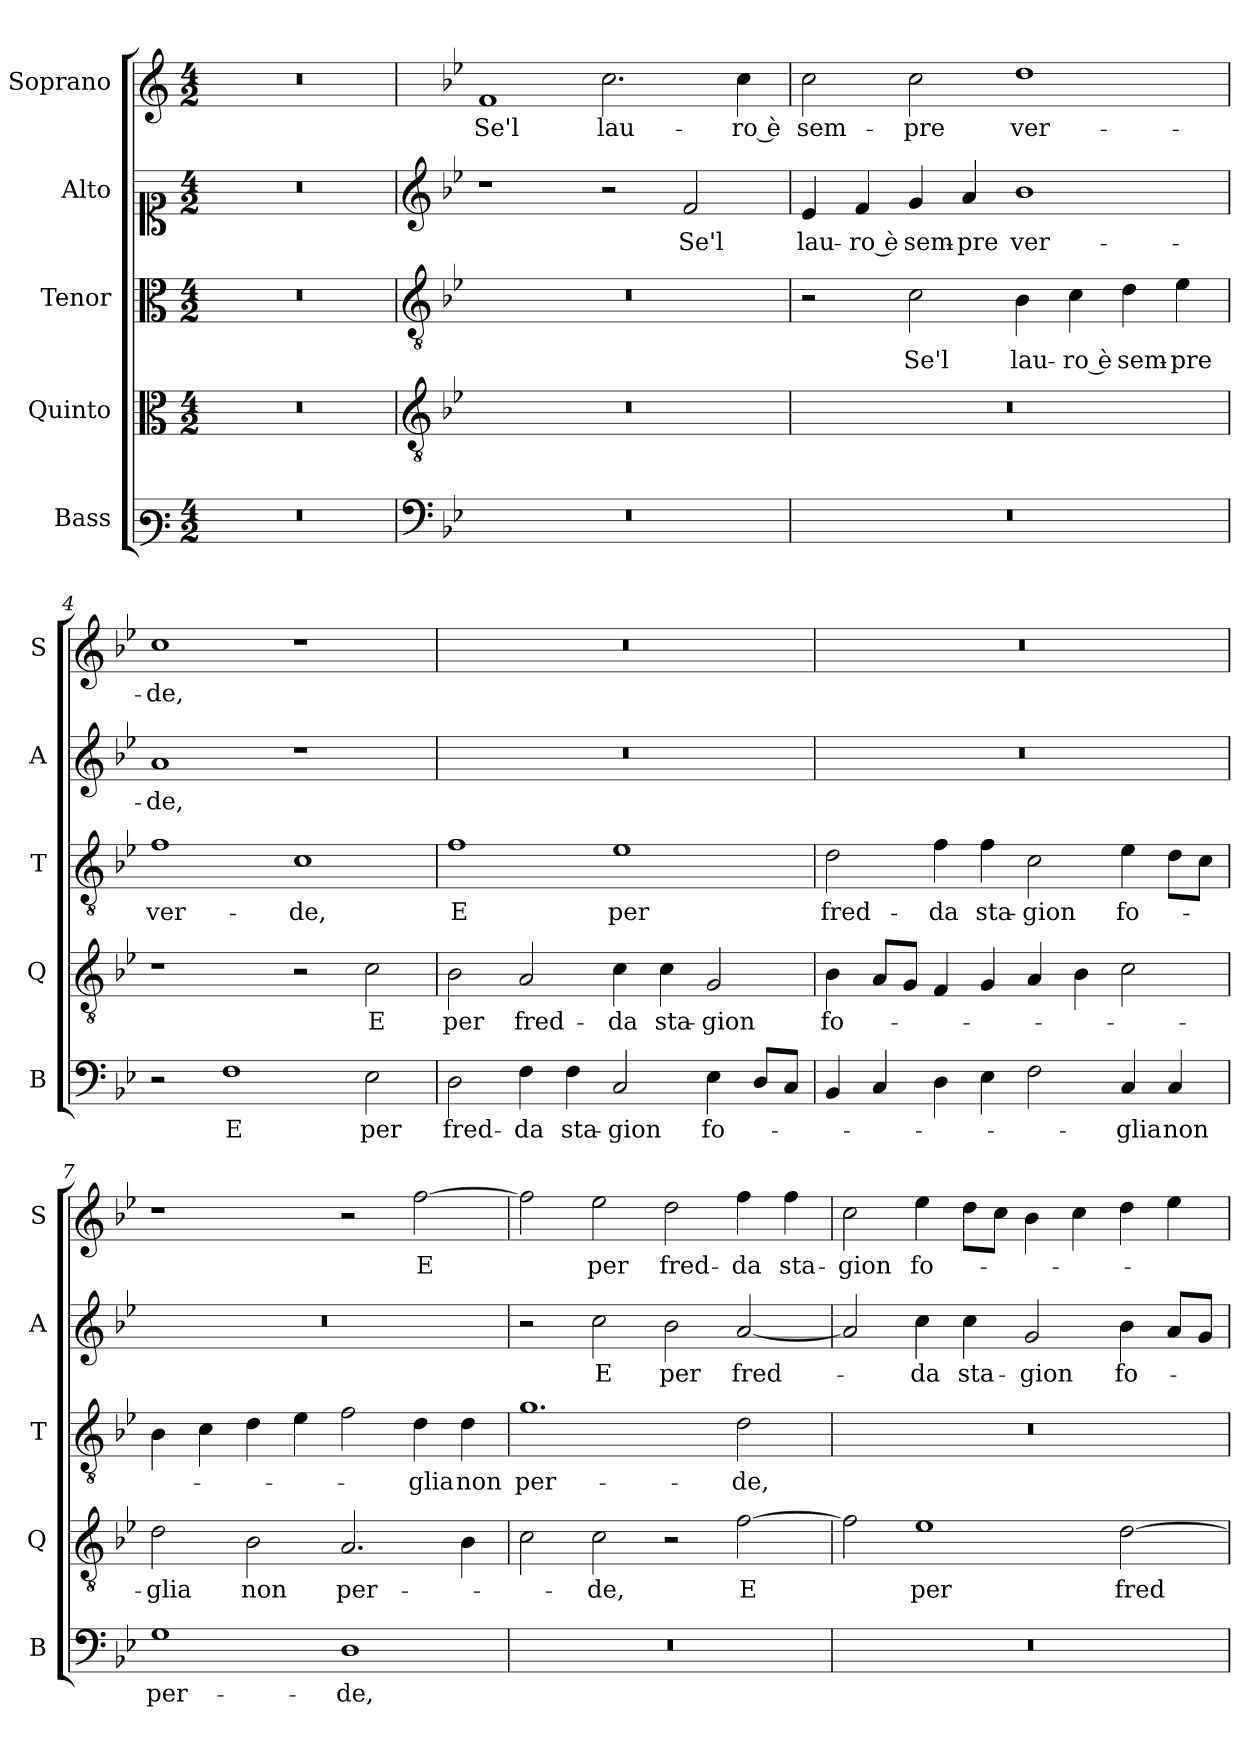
**kern	**text	**kern	**text	**kern	**text	**kern	**text	**kern	**text
*part5	*part5	*part4	*part4	*part3	*part3	*part2	*part2	*part1	*part1
*staff5	*staff5	*staff4	*staff4	*staff3	*staff3	*staff2	*staff2	*staff1	*staff1
*I"Bass	*	*I"Quinto	*	*I"Tenor	*	*I"Alto	*	*I"Soprano	*
*I'B	*	*I'Q	*	*I'T	*	*I'A	*	*I'S	*
*clefF3	*	*clefC3	*	*clefC3	*	*clefC1	*	*clefG2	*
*k[]	*	*k[]	*	*k[]	*	*k[]	*	*k[]	*
*C:	*	*C:	*	*C:	*	*C:	*	*C:	*
*M4/2	*	*M4/2	*	*M4/2	*	*M4/2	*	*M4/2	*
=1	=1	=1	=1	=1	=1	=1	=1	=1	=1
0r	.	0r	.	0r	.	0r	.	0r	.
=2	=2	=2	=2	=2	=2	=2	=2	=2	=2
*clefF4	*	*clefGv2	*	*clefGv2	*	*clefG2	*	*	*
*k[b-e-]	*	*k[b-e-]	*	*k[b-e-]	*	*k[b-e-]	*	*k[b-e-]	*
*B-:	*	*B-:	*	*B-:	*	*B-:	*	*B-:	*
!	!	!	!	!	!	!	!	!	!LO:LY:b
0r	.	0r	.	0r	.	1r	.	1f	Se'l
!	!	!	!	!	!	!	!	!	!LO:LY:b
.	.	.	.	.	.	2r	.	2.cc\	lau-
!	!	!	!	!	!	!	!LO:LY:b	!	!
.	.	.	.	.	.	2f/	Se'l	.	.
!	!	!	!	!	!	!	!	!	!LO:LY:b
.	.	.	.	.	.	.	.	4cc\	-ro è
=3	=3	=3	=3	=3	=3	=3	=3	=3	=3
!	!	!	!	!	!	!	!LO:LY:b	!	!LO:LY:b
0r	.	0r	.	2r	.	4e-/	lau-	2cc\	sem-
!	!	!	!	!	!	!	!LO:LY:b	!	!
.	.	.	.	.	.	4f/	-ro è	.	.
!	!	!	!	!	!LO:LY:b	!	!LO:LY:b	!	!LO:LY:b
.	.	.	.	2c\	Se'l	4g/	sem-	2cc\	-pre
!	!	!	!	!	!	!	!LO:LY:b	!	!
.	.	.	.	.	.	4a/	-pre	.	.
!	!	!	!	!	!LO:LY:b	!	!LO:LY:b	!	!LO:LY:b
.	.	.	.	4B-\	lau-	1b-	ver-	1dd	ver-
!	!	!	!	!	!LO:LY:b	!	!	!	!
.	.	.	.	4c\	-ro è	.	.	.	.
!	!	!	!	!	!LO:LY:b	!	!	!	!
.	.	.	.	4d\	sem-	.	.	.	.
!	!	!	!	!	!LO:LY:b	!	!	!	!
.	.	.	.	4e-\	-pre	.	.	.	.
=4	=4	=4	=4	=4	=4	=4	=4	=4	=4
!	!	!	!	!	!LO:LY:b	!	!LO:LY:b	!	!LO:LY:b
2r	.	1r	.	1f	ver-	1a	-de,	1cc	-de,
!	!LO:LY:b	!	!	!	!	!	!	!	!
1F	E	.	.	.	.	.	.	.	.
!	!	!	!	!	!LO:LY:b	!	!	!	!
.	.	2r	.	1c	-de,	1r	.	1r	.
!	!LO:LY:b	!	!LO:LY:b	!	!	!	!	!	!
2E-\	per	2c\	E	.	.	.	.	.	.
!!LO:LB:g=z
=5	=5	=5	=5	=5	=5	=5	=5	=5	=5
!	!LO:LY:b	!	!LO:LY:b	!	!LO:LY:b	!	!	!	!
2D\	fred-	2B-\	per	1f	E	0r	.	0r	.
!	!LO:LY:b	!	!LO:LY:b	!	!	!	!	!	!
4F\	-da	2A/	fred-	.	.	.	.	.	.
!	!LO:LY:b	!	!	!	!	!	!	!	!
4F\	sta-	.	.	.	.	.	.	.	.
!	!LO:LY:b	!	!LO:LY:b	!	!LO:LY:b	!	!	!	!
2C/	-gion	4c\	-da	1e-	per	.	.	.	.
!	!	!	!LO:LY:b	!	!	!	!	!	!
.	.	4c\	sta-	.	.	.	.	.	.
!	!LO:LY:b	!	!LO:LY:b	!	!	!	!	!	!
4E-\	fo-	2G/	-gion	.	.	.	.	.	.
8D/L	.	.	.	.	.	.	.	.	.
8C/J	.	.	.	.	.	.	.	.	.
=6	=6	=6	=6	=6	=6	=6	=6	=6	=6
!	!	!	!LO:LY:b	!	!LO:LY:b	!	!	!	!
4BB-/	.	4B-\	fo-	2d\	fred-	0r	.	0r	.
4C/	.	8A/L	.	.	.	.	.	.	.
.	.	8G/J	.	.	.	.	.	.	.
!	!	!	!	!	!LO:LY:b	!	!	!	!
4D\	.	4F/	.	4f\	-da	.	.	.	.
!	!	!	!	!	!LO:LY:b	!	!	!	!
4E-\	.	4G/	.	4f\	sta-	.	.	.	.
!	!	!	!	!	!LO:LY:b	!	!	!	!
2F\	.	4A/	.	2c\	-gion	.	.	.	.
.	.	4B-\	.	.	.	.	.	.	.
!	!LO:LY:b	!	!	!	!LO:LY:b	!	!	!	!
4C/	-glia	2c\	.	4e-\	fo-	.	.	.	.
!	!LO:LY:b	!	!	!	!	!	!	!	!
4C/	non	.	.	8d\L	.	.	.	.	.
.	.	.	.	8c\J	.	.	.	.	.
=7	=7	=7	=7	=7	=7	=7	=7	=7	=7
!	!LO:LY:b	!	!LO:LY:b	!	!	!	!	!	!
1G	per-	2d\	-glia	4B-\	.	0r	.	1r	.
.	.	.	.	4c\	.	.	.	.	.
!	!	!	!LO:LY:b	!	!	!	!	!	!
.	.	2B-\	non	4d\	.	.	.	.	.
.	.	.	.	4e-\	.	.	.	.	.
!	!LO:LY:b	!	!LO:LY:b	!	!	!	!	!	!
1D	-de,	2.A/	per-	2f\	.	.	.	2r	.
!	!	!	!	!	!LO:LY:b	!	!	!	!LO:LY:b
.	.	.	.	4d\	-glia	.	.	[2ff\	E
!	!	!	!	!	!LO:LY:b	!	!	!	!
.	.	4B-\	.	4d\	non	.	.	.	.
!!LO:PB:g=z
=8	=8	=8	=8	=8	=8	=8	=8	=8	=8
!	!	!	!	!	!LO:LY:b	!	!	!	!
0r	.	2c\	.	1.g	per-	2r	.	2ff\]	.
!	!	!	!LO:LY:b	!	!	!	!LO:LY:b	!	!LO:LY:b
.	.	2c\	-de,	.	.	2cc\	E	2ee-\	per
!	!	!	!	!	!	!	!LO:LY:b	!	!LO:LY:b
.	.	2r	.	.	.	2b-\	per	2dd\	fred-
!	!	!	!LO:LY:b	!	!LO:LY:b	!	!LO:LY:b	!	!LO:LY:b
.	.	[2f\	E	2d\	-de,	[2a/	fred-	4ff\	-da
!	!	!	!	!	!	!	!	!	!LO:LY:b
.	.	.	.	.	.	.	.	4ff\	sta-
=9	=9	=9	=9	=9	=9	=9	=9	=9	=9
!	!	!	!	!	!	!	!	!	!LO:LY:b
0r	.	2f\]	.	0r	.	2a/]	.	2cc\	-gion
!	!	!	!LO:LY:b	!	!	!	!LO:LY:b	!	!LO:LY:b
.	.	1e-	per	.	.	4cc\	-da	4ee-\	fo-
!	!	!	!	!	!	!	!LO:LY:b	!	!
.	.	.	.	.	.	4cc\	sta-	8dd\L	.
.	.	.	.	.	.	.	.	8cc\J	.
!	!	!	!	!	!	!	!LO:LY:b	!	!
.	.	.	.	.	.	2g/	-gion	4b-\	.
.	.	.	.	.	.	.	.	4cc\	.
!	!	!	!LO:LY:b	!	!	!	!LO:LY:b	!	!
.	.	[2d\	fred-	.	.	4b-\	fo-	4dd\	.
.	.	.	.	.	.	8a/L	.	4ee-\	.
.	.	.	.	.	.	8g/J	.	.	.
=	=	=	=	=	=	=	=	=	=
*-	*-	*-	*-	*-	*-	*-	*-	*-	*-
